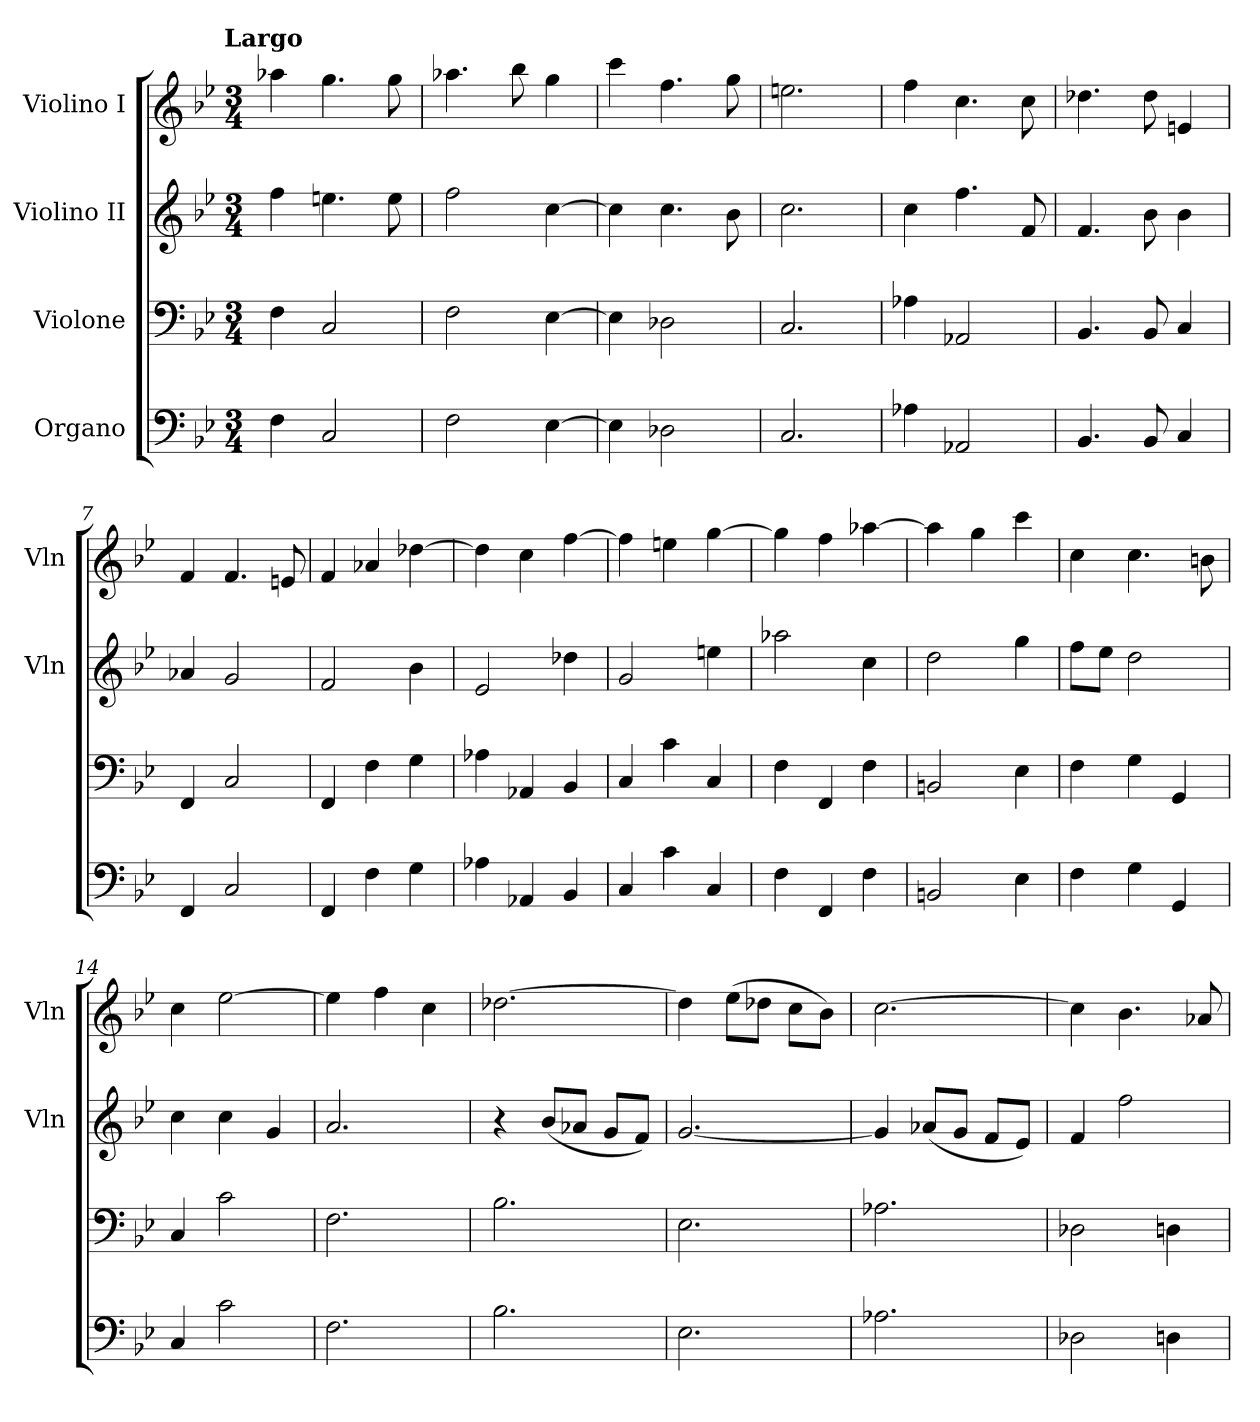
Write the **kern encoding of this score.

**kern	**kern	**kern	**kern
*part4	*part3	*part2	*part1
*staff4	*staff3	*staff2	*staff1
*I"Organo	*I"Violone	*I"Violino II	*I"Violino I
*	*	*I'Vln	*I'Vln
*clefF4	*clefF4	*clefG2	*clefG2
*k[b-e-]	*k[b-e-]	*k[b-e-]	*k[b-e-]
*B-:	*B-:	*B-:	*B-:
!!LO:TX:omd:t=Largo
*M3/4	*M3/4	*M3/4	*M3/4
*MM46	*MM46	*MM46	*MM46
=1	=1	=1	=1
4F	4F	4ff	4aa-X
2C	2C	4.een	4.gg
.	.	8ee	8gg
=2	=2	=2	=2
2F	2F	2ff	4.aa-X
.	.	.	8bb-
[4E-	[4E-	[4cc	4gg
=3	=3	=3	=3
4E-]	4E-]	4cc]	4ccc
2D-X	2D-X	4.cc	4.ff
.	.	8b-	8gg
=4	=4	=4	=4
2.C	2.C	2.cc	2.een
=5	=5	=5	=5
4A-X	4A-X	4cc	4ff
2AA-X	2AA-X	4.ff	4.cc
.	.	8f	8cc
=6	=6	=6	=6
4.BB-	4.BB-	4.f	4.dd-X
8BB-	8BB-	8b-	8dd-
4C	4C	4b-	4en
=7	=7	=7	=7
4FF	4FF	4a-X	4f
2C	2C	2g	4.f
.	.	.	8en
=8	=8	=8	=8
4FF	4FF	2f	4f
4F	4F	.	4a-X
4G	4G	4b-	[4dd-X
=9	=9	=9	=9
4A-X	4A-X	2e-	4dd-]
4AA-X	4AA-X	.	4cc
4BB-	4BB-	4dd-X	[4ff
=10	=10	=10	=10
4C	4C	2g	4ff]
4c	4c	.	4een
4C	4C	4een	[4gg
=11	=11	=11	=11
4F	4F	2aa-X	4gg]
4FF	4FF	.	4ff
4F	4F	4cc	[4aa-X
=12	=12	=12	=12
2BBn	2BBn	2dd	4aa-]
.	.	.	4gg
4E-	4E-	4gg	4ccc
=13	=13	=13	=13
4F	4F	8ffL	4cc
.	.	8ee-J	.
4G	4G	2dd	4.cc
4GG	4GG	.	.
.	.	.	8bn
=14	=14	=14	=14
4C	4C	4cc	4cc
2c	2c	4cc	[2ee-
.	.	4g	.
=15	=15	=15	=15
2.F	2.F	2.a	4ee-]
.	.	.	4ff
.	.	.	4cc
=16	=16	=16	=16
2.B-	2.B-	4r	[2.dd-X
.	.	(8b-L	.
.	.	8a-XJ	.
.	.	8gL	.
.	.	8fJ)	.
=17	=17	=17	=17
2.E-	2.E-	[2.g	4dd-]
.	.	.	(8ee-L
.	.	.	8dd-XJ
.	.	.	8ccL
.	.	.	8b-J)
=18	=18	=18	=18
2.A-X	2.A-X	4g]	[2.cc
.	.	(8a-XL	.
.	.	8gJ	.
.	.	8fL	.
.	.	8e-J)	.
=19	=19	=19	=19
2D-X	2D-X	4f	4cc]
.	.	2ff	4.b-
4Dn	4Dn	.	.
.	.	.	8a-X
=	=	=	=
*-	*-	*-	*-
